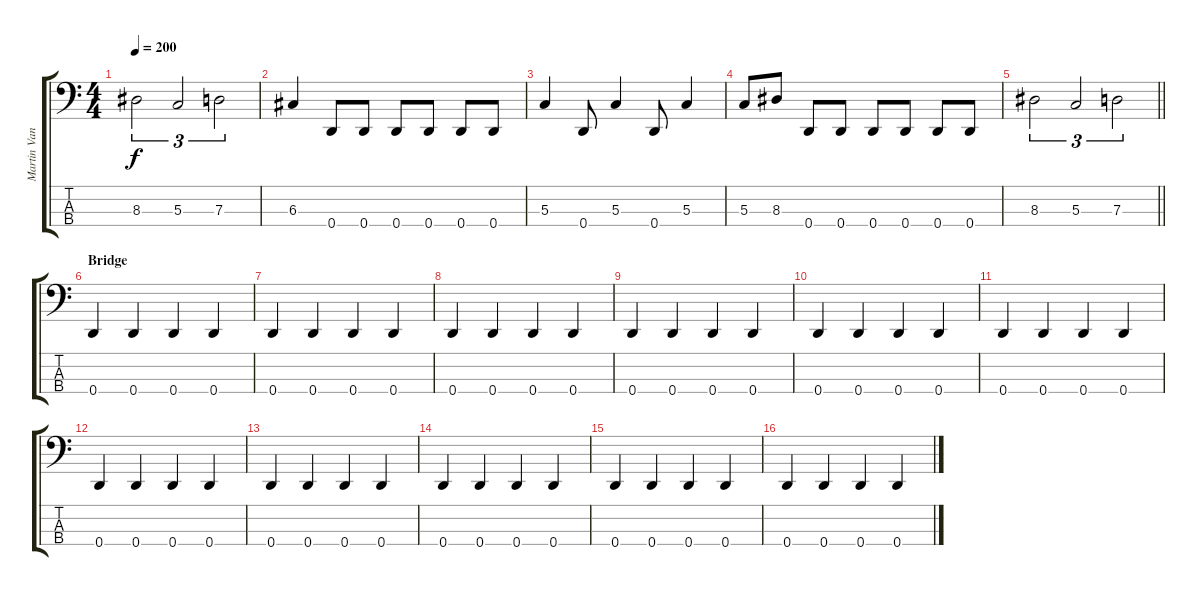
\track ("Martin Van Drunen " "Martin Van") {instrument electricbassfinger}
\staff {score tabs}
\tuning (F2 C2 G1 D1) {hide}
\ts (4 4)
\tempo 200
\clef f4
\ks c
8.3.2{tu (3 2) dy f} 5.3.2{tu (3 2)} 7.3.2{tu (3 2)} |
6.3.4 0.4.8 0.4.8 0.4.8 0.4.8 0.4.8 0.4.8 |
5.3.4 0.4.8 5.3.4 0.4.8 5.3.4 |
5.3.8 8.3.8 0.4.8 0.4.8 0.4.8 0.4.8 0.4.8 0.4.8 |
\barLineRight lightlight
8.3.2{tu (3 2)} 5.3.2{tu (3 2)} 7.3.2{tu (3 2)} |
\section ("" "Bridge")
0.4.4 0.4.4 0.4.4 0.4.4 |
0.4.4 0.4.4 0.4.4 0.4.4 |
0.4.4 0.4.4 0.4.4 0.4.4 |
0.4.4 0.4.4 0.4.4 0.4.4 |
0.4.4 0.4.4 0.4.4 0.4.4 |
0.4.4 0.4.4 0.4.4 0.4.4 |
0.4.4 0.4.4 0.4.4 0.4.4 |
0.4.4 0.4.4 0.4.4 0.4.4 |
0.4.4 0.4.4 0.4.4 0.4.4 |
0.4.4 0.4.4 0.4.4 0.4.4 |
0.4.4 0.4.4 0.4.4 0.4.4
